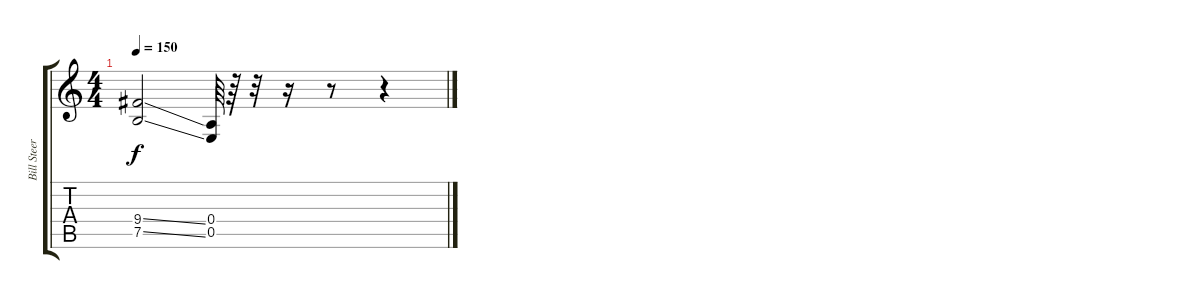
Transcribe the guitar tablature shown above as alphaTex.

\track ("Bill Steer (Guitar 1)" "Bill Steer") {instrument distortionguitar}
\staff {score tabs}
\tuning (B3 Gb3 D3 A2 E2 B1) {hide}
\ts (4 4)
\tempo 150
\clef g2
\ks c
(9.4{ss} 7.5{ss}).2{dy f} (0.4 0.5).64 r.64 r.32 r.16 r.8 r.4
